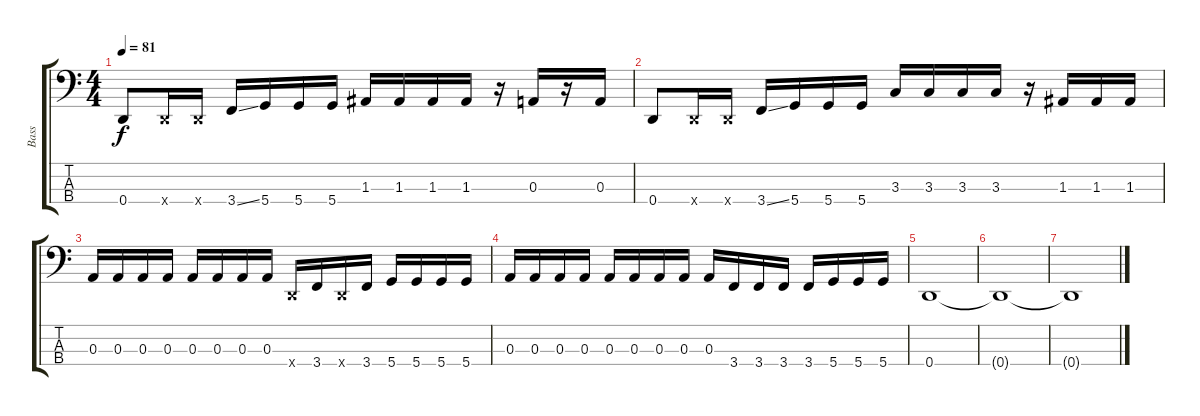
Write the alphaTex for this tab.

\track ("Bass" "Bass") {instrument electricbassfinger}
\staff {score tabs}
\tuning (G2 D2 A1 D1) {hide}
\ts (4 4)
\tempo 81
\clef f4
\ks c
0.4.8{dy f} 0.4{x}.16 0.4{x}.16 3.4{ss}.16 5.4.16 5.4.16 5.4.16 1.3.16 1.3.16 1.3.16 1.3.16 r.16 0.3.16 r.16 0.3.16 |
0.4.8 0.4{x}.16 0.4{x}.16 3.4{ss}.16 5.4.16 5.4.16 5.4.16 3.3.16 3.3.16 3.3.16 3.3.16 r.16 1.3.16 1.3.16 1.3.16 |
0.3.16 0.3.16 0.3.16 0.3.16 0.3.16 0.3.16 0.3.16 0.3.16 0.4{x}.16 3.4.16 0.4{x}.16 3.4.16 5.4.16 5.4.16 5.4.16 5.4.16 |
0.3.16 0.3.16 0.3.16 0.3.16 0.3.16 0.3.16 0.3.16 0.3.16 0.3.16 3.4.16 3.4.16 3.4.16 3.4.16 5.4.16 5.4.16 5.4.16 |
0.4.1{volume 0} |
0.4{t}.1 |
0.4{t}.1
